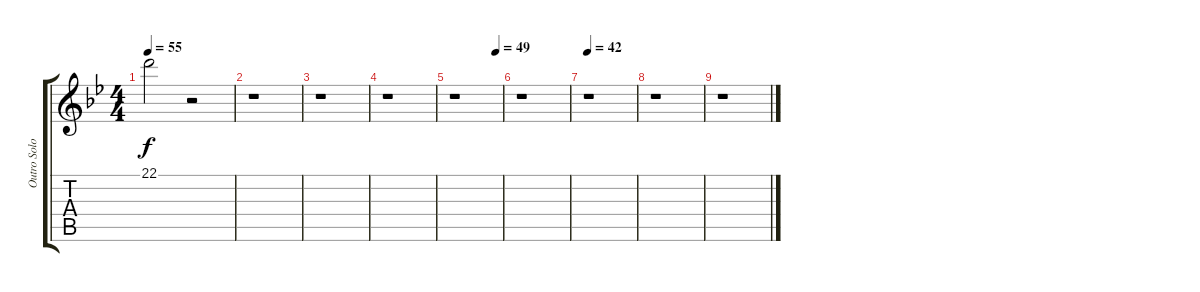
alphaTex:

\track ("Outro Solo" "Outro Solo") {instrument cello}
\staff {score tabs}
\tuning (E4 B3 G3 D3 A2 E2) {hide}
\ts (4 4)
\tempo 55
\clef g2
\ks bb
22.1{t}.2{dy f} r.2 |
r.1 |
r.1 |
r.1 |
\tempo (49 0.875)
r.1 |
r.1 |
\tempo 42
r.1 |
r.1 |
r.1
